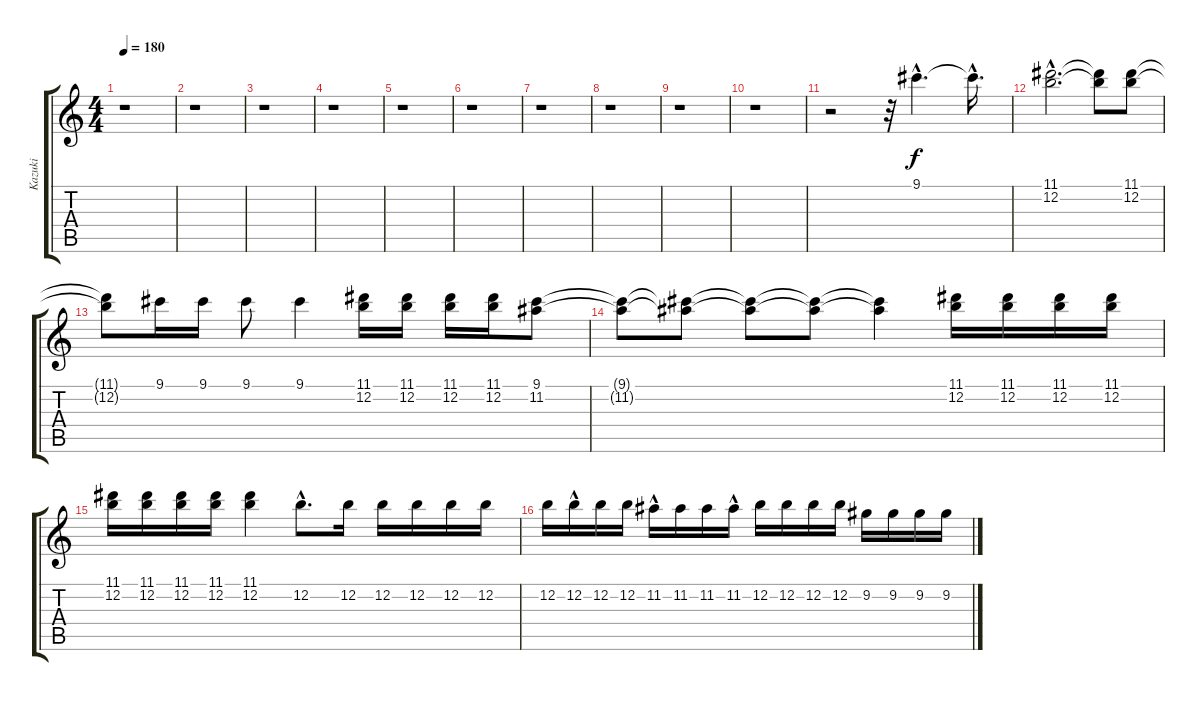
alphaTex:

\track ("Kazuki" "Kazuki") {instrument distortionguitar}
\staff {score tabs}
\tuning (E4 B3 G3 D3 A2 E2) {hide}
\ts (4 4)
\tempo 180
\clef g2
\ks c
r.1{dy f} |
r.1 |
r.1 |
r.1 |
r.1 |
r.1 |
r.1 |
r.1 |
r.1 |
r.1 |
r.2 r.32 9.1{hac}.4{d} 9.1{hac t}.16{d} |
(11.1{hac} 12.2{hac}).2{d} (11.1{t} 12.2{t}).8 (11.1 12.2).8 |
(11.1{t} 12.2{t}).8 9.1.16 9.1.16 9.1.8 9.1.4 (11.1 12.2).16 (11.1 12.2).16 (11.1 12.2).16 (11.1 12.2).16 (9.1 11.2).8 |
(9.1{t} 11.2{t}).8 (9.1{t} 11.2{t}).8 (9.1{t} 11.2{t}).8 (9.1{t} 11.2{t}).8 (9.1{t} 11.2{t}).4 (11.1 12.2).16 (11.1 12.2).16 (11.1 12.2).16 (11.1 12.2).16 |
(11.1 12.2).16 (11.1 12.2).16 (11.1 12.2).16 (11.1 12.2).16 (11.1 12.2).4 12.2{hac}.8{d} 12.2.16 12.2.16 12.2.16 12.2.16 12.2.16 |
12.2.16 12.2{hac}.16 12.2.16 12.2.16 11.2{hac}.16 11.2.16 11.2.16 11.2{hac}.16 12.2.16 12.2.16 12.2.16 12.2.16 9.2.16 9.2.16 9.2.16 9.2.16
